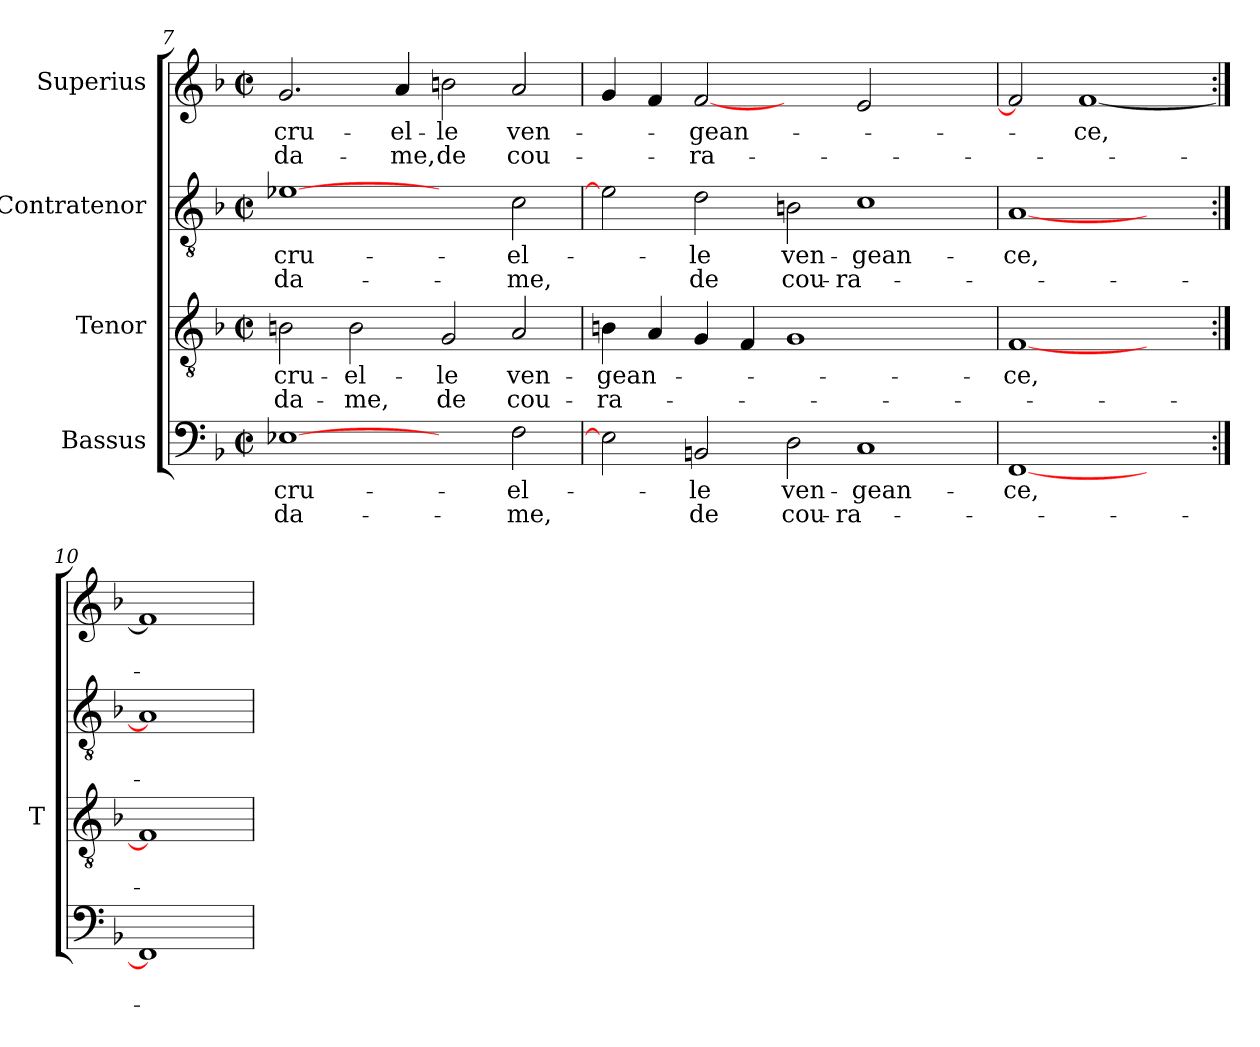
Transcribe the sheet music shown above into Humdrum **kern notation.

**kern	**text	**text	**kern	**text	**text	**kern	**text	**text	**kern	**text	**text
*part4	*part4	*part4	*part3	*part3	*part3	*part2	*part2	*part2	*part1	*part1	*part1
*staff4	*staff4	*staff4	*staff3	*staff3	*staff3	*staff2	*staff2	*staff2	*staff1	*staff1	*staff1
*I"Bassus	*	*	*I"Tenor	*	*	*I"Contratenor	*	*	*I"Superius	*	*
*	*	*	*I'T	*	*	*	*	*	*	*	*
*clefF4	*	*	*clefGv2	*	*	*clefGv2	*	*	*clefG2	*	*
*k[b-]	*	*	*k[b-]	*	*	*k[b-]	*	*	*k[b-]	*	*
*F:	*	*	*F:	*	*	*F:	*	*	*F:	*	*
*M2/2	*	*	*M2/2	*	*	*M2/2	*	*	*M2/2	*	*
*met(c|)	*	*	*met(c|)	*	*	*met(c|)	*	*	*met(c|)	*	*
=7	=7	=7	=7	=7	=7	=7	=7	=7	=7	=7	=7
[1E-X	cru-	da-	2Bn	cru-	da-	[1e-X	cru-	da-	2.g	cru-	da-
.	.	.	2B	el-	-me,	.	.	.	.	.	.
.	.	.	.	.	.	.	.	.	4a	el-	-me,
2ryy	.	.	2G	-le	-de	2ryy	.	.	2bn	-le	-de
2F	el-	-me,	2A	ven-	cou-	2c	el-	-me,	2a	ven-	cou-
=8	=8	=8	=8	=8	=8	=8	=8	=8	=8	=8	=8
2E-]	.	.	4Bn	gean-	ra-	2e-]	.	.	4g	.	.
.	.	.	4A	.	.	.	.	.	4f	.	.
2BB	-le	-de	4G	.	.	2d	-le	-de	[2f	gean-	ra-
.	.	.	4F	.	.	.	.	.	.	.	.
2D	ven-	cou-	1G	.	.	2B	ven-	cou-	2ryy	.	.
1C	gean-	ra-	.	.	.	1c	gean-	ra-	2e	.	.
.	.	.	2ryy	.	.	.	.	.	2ryy	.	.
=9	=9	=9	=9	=9	=9	=9	=9	=9	=9	=9	=9
[1FF	-ce,	.	[1F	-ce,	.	[1A	-ce,	.	2f]	.	.
.	.	.	.	.	.	.	.	.	[1f	-ce,	.
2ryy	.	.	2ryy	.	.	2ryy	.	.	.	.	.
=10:|!	=10:|!	=10:|!	=10:|!	=10:|!	=10:|!	=10:|!	=10:|!	=10:|!	=10:|!	=10:|!	=10:|!
1FF]	.	.	1F]	.	.	1A]	.	.	1f]	.	.
=	=	=	=	=	=	=	=	=	=	=	=
*-	*-	*-	*-	*-	*-	*-	*-	*-	*-	*-	*-
